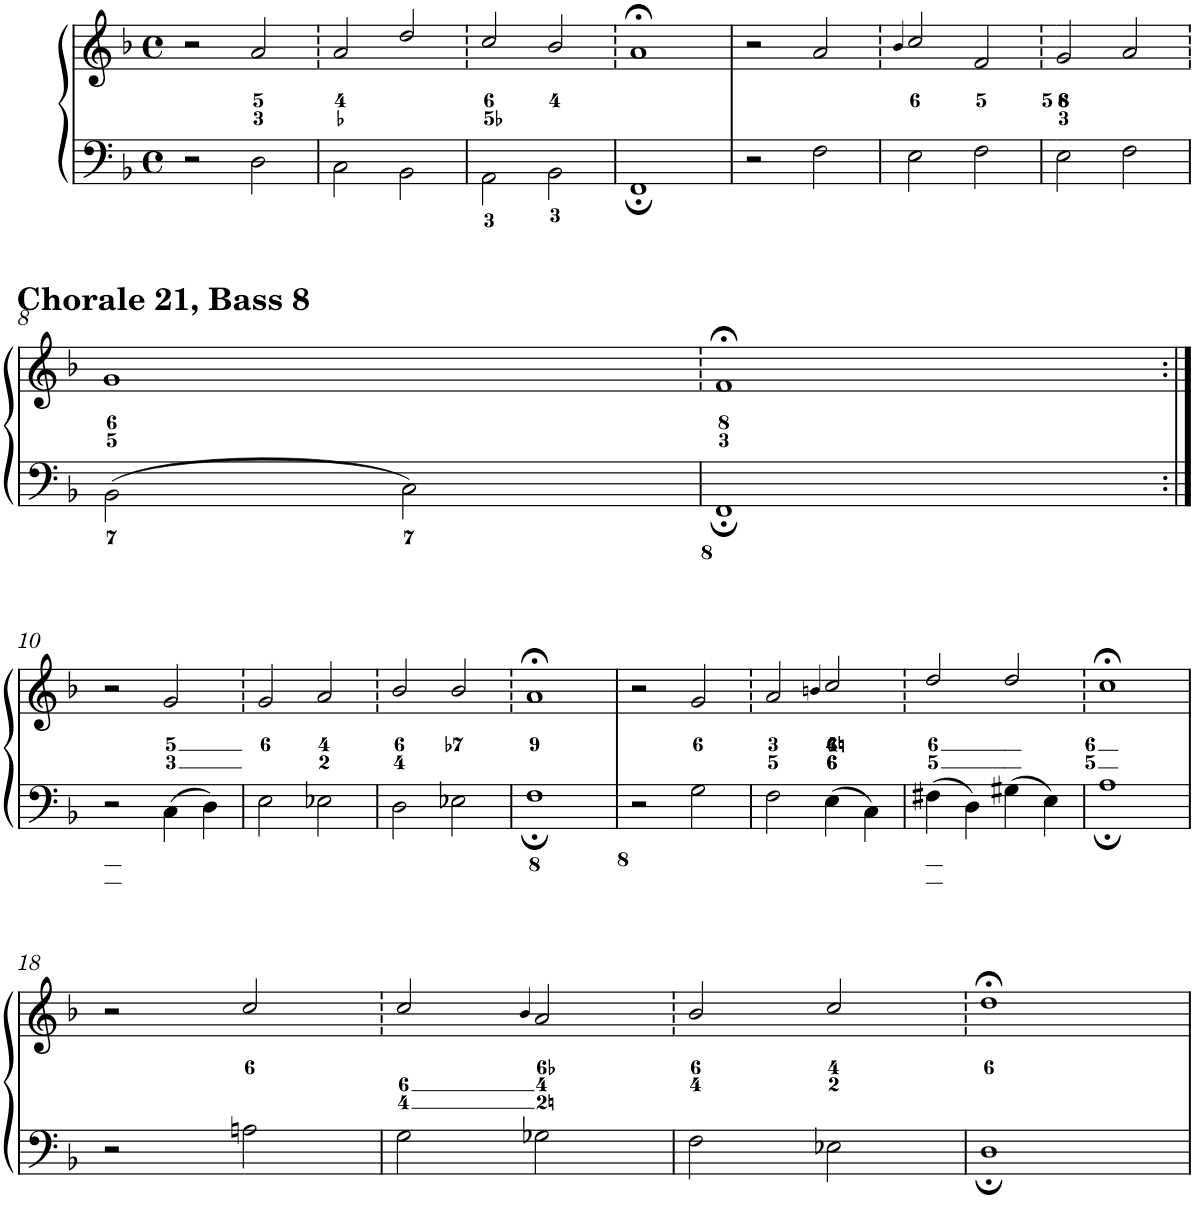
**kern	**kern
*part1	*part1
*staff2	*staff1
*I"Piano	*
*I'Pno.	*
*clefF4	*clefG2
*k[b-]	*k[b-]
*F:	*F:
*M4/4	*M4/4
*met(c)	*met(c)
=1	=1
2r	2r
2D\	2a/
=2	=2
2C\	2a/
2BB-\	2dd/
=3	=3
2AA\	2cc/
2BB-\	2b-/
=4	=4
1FF;	1a;<
=5	=5
2r	2r
2F\	2a/
=6	=6
.	4qb-/
2E\	2cc/
2F\	2f/
=7	=7
2E\	2g/
2F\	2a/
!!LO:LB:g=z
=8	=8
2BB-\	1g
2C\	.
=9	=9
1FF;	1f;<
!!LO:LB:g=z
=10:|!	=10:|!
2r	2r
4C\	2g/
4D\	.
=11	=11
2E\	2g/
2E-X\	2a/
=12	=12
2D\	2b-/
2E-X\	2b-/
=13	=13
1F;	1a;<
=14	=14
2r	2r
2G\	2g/
=15	=15
2F\	2a/
.	4qbn/
4E\	2cc/
4C\	.
=16	=16
4F#X\	2dd/
4D\	.
4G#X\	2dd/
4E\	.
=17	=17
1A;	1cc;<
!!LO:LB:g=z
=18	=18
2r	2r
2An\	2cc/
=19	=19
2G\	2cc/
.	4qb-/
2G-X\	2a/
=20	=20
2F\	2b-/
2E-X\	2cc/
=21	=21
1D;	1dd;<
=	=
*-	*-
